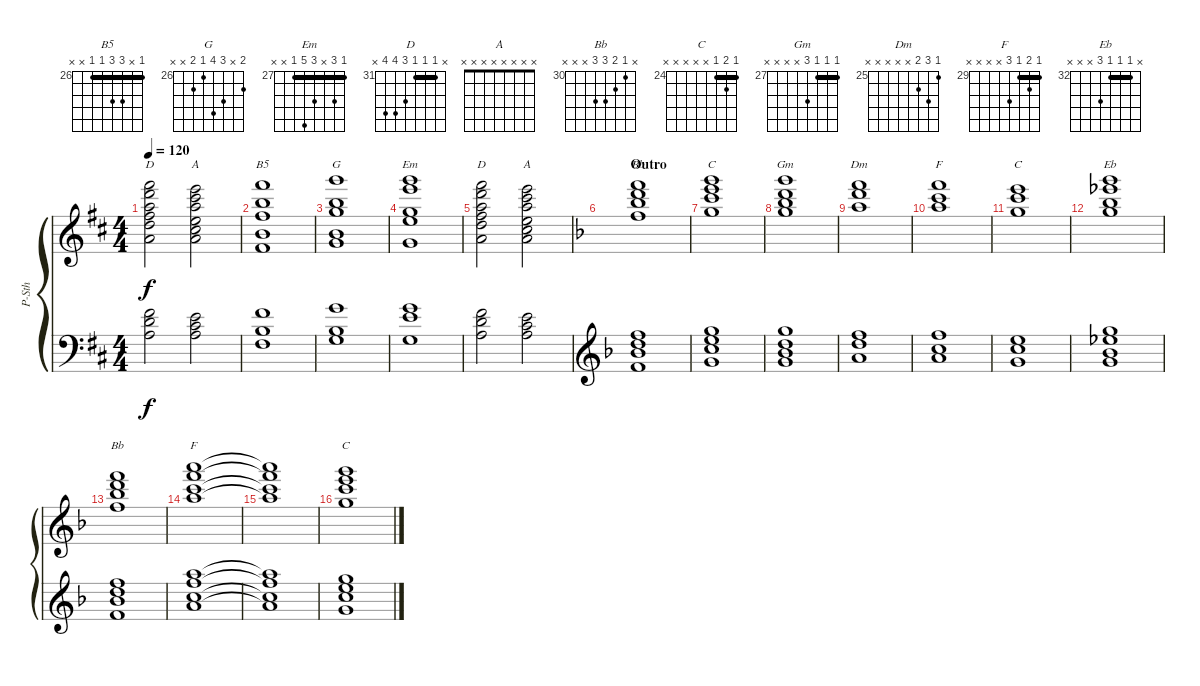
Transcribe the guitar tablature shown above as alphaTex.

\defaultSystemsLayout 4
\bracketExtendMode groupsimilarinstruments
\otherSystemsTrackNameOrientation horizontal
\track ("Strings / Pad" "P-Sth") {multiBarRest instrument pad2warm}
\staff {score}
\tuning (E4 B3 G3 D3 A2 E2 B1 Gb1)
\chord ("B5" 26 x 28 28 26 26 x x) {firstfret 26 showfingering false barre (26 26)}
\chord ("G" 27 x 28 29 26 27 x x) {firstfret 26 showfingering false}
\chord ("Em" 27 29 x 29 31 27 x x) {firstfret 27 showfingering false barre 27}
\chord ("D" x 31 31 31 33 34 34 x) {firstfret 31 showfingering false barre (31 31)}
\chord ("A" x x x x x x x x)
\chord ("Bb" 25 27 27 27 x x x x) {firstfret 25 showfingering false}
\chord ("C" 27 29 29 29 x x x x) {firstfret 27 showfingering false}
\chord ("Gm" 27 27 27 29 x x x x) {firstfret 27 showfingering false barre (27 27)}
\chord ("Dm" 25 27 26 x x x x x) {firstfret 25 showfingering false}
\chord ("F" 25 25 26 x x x x x) {firstfret 25 showfingering false barre 25}
\chord ("C" 24 25 24 x x x x x) {firstfret 24 showfingering false barre 24}
\chord ("Eb" x 32 32 32 34 x x x) {firstfret 32 showfingering false barre (32 32)}
\chord ("Bb" x 30 31 32 32 x x x) {firstfret 30 showfingering false}
\chord ("F" 29 30 29 31 x x x x) {firstfret 29 showfingering false barre 29}
\ts (4 4)
\tempo 120
\clef g2
\ks d
(33.5{acc #} 34.6{acc forcenatural} 34.7{acc forcenatural} 31.4{acc forcenatural} 31.3{acc forcenatural} 31.2{acc #}).2{ch "D" dy f} (21.3{acc forcenatural} 14.2{acc #} 5.1{acc forcenatural} 31.4{acc forcenatural} 40.5{acc #} 48.6{acc forcenatural}).2{ch "A"} |
(28.4{acc #} 26.5{acc forcenatural} 26.6{acc #} 28.3{acc forcenatural} 26.1{acc #}).1{ch "B5"} |
(29.4{acc forcenatural} 26.5{acc forcenatural} 27.6{acc forcenatural} 28.3{acc forcenatural} 27.1{acc forcenatural}).1{ch "G"} |
(29.4{acc forcenatural} 31.5{acc forcenatural} 27.6{acc forcenatural} 29.2{acc forcenatural} 27.1{acc forcenatural}).1{ch "Em"} |
(33.5{acc #} 34.6{acc forcenatural} 34.7{acc forcenatural} 31.4{acc forcenatural} 31.3{acc forcenatural} 31.2{acc #}).2{ch "D"} (21.3{acc forcenatural} 14.2{acc #} 5.1{acc forcenatural} 31.4{acc forcenatural} 40.5{acc #} 48.6{acc forcenatural}).2{ch "A"} |
\section ("" "Outro")
\ks f
(25.1{acc forcenatural} 27.2{acc forcenatural} 27.3{acc b} 27.4{acc forcenatural}).1{ch "Bb"} |
(29.4{acc forcenatural} 29.3{acc forcenatural} 29.2{acc forcenatural} 27.1{acc forcenatural}).1{ch "C"} |
(27.1{acc forcenatural} 27.2{acc forcenatural} 27.3{acc b} 29.4{acc forcenatural}).1{ch "Gm"} |
(26.3{acc forcenatural} 27.2{acc forcenatural} 25.1{acc forcenatural}).1{ch "Dm"} |
(25.1{acc forcenatural} 25.2{acc forcenatural} 26.3{acc forcenatural}).1{ch "F"} |
(24.3{acc forcenatural} 24.1{acc forcenatural} 25.2{acc forcenatural}).1{ch "C"} |
(34.5{acc forcenatural} 32.4{acc b} 32.3{acc b} 32.2{acc forcenatural}).1{ch "Eb"} |
(32.5{acc forcenatural} 32.4{acc b} 31.3{acc forcenatural} 30.2{acc forcenatural}).1{ch "Bb"} |
(31.4{acc forcenatural} 29.3{acc forcenatural} 30.2{acc forcenatural} 29.1{acc forcenatural}).1{ch "F"} |
(29.1{t acc forcenatural} 30.2{t acc forcenatural} 29.3{t acc forcenatural} 31.4{t acc forcenatural}).1 |
(29.4{acc forcenatural} 29.3{acc forcenatural} 29.2{acc forcenatural} 27.1{acc forcenatural}).1{ch "C"}
\staff {score}
\tuning (E4 B3 G3 D3 A2 E2)
\clef f4
\ottava regular
\simile none
\ks d
(2.1{acc #} 3.2{acc forcenatural} 2.3{acc forcenatural}).2{dy f} (0.1{acc forcenatural} 2.2{acc #} 2.3{acc forcenatural}).2 |
(7.2{acc #} 4.3{acc forcenatural} 4.4{acc #}).1 |
(3.1{acc forcenatural} 0.2{acc forcenatural} 0.3{acc forcenatural}).1 |
(3.1{acc forcenatural} 5.2{acc forcenatural} 0.3{acc forcenatural}).1 |
(2.1{acc #} 3.2{acc forcenatural} 2.3{acc forcenatural}).2 (0.1{acc forcenatural} 2.2{acc #} 2.3{acc forcenatural}).2 |
\clef g2
\ks f
(13.1{acc forcenatural} 15.2{acc forcenatural} 15.3{acc b} 15.4{acc forcenatural}).1 |
(17.4{acc forcenatural} 17.3{acc forcenatural} 17.2{acc forcenatural} 15.1{acc forcenatural}).1 |
(15.1{acc forcenatural} 15.2{acc forcenatural} 15.3{acc b} 17.4{acc forcenatural}).1 |
(14.3{acc forcenatural} 15.2{acc forcenatural} 13.1{acc forcenatural}).1 |
(13.1{acc forcenatural} 13.2{acc forcenatural} 14.3{acc forcenatural}).1 |
(17.4{acc forcenatural} 17.2{acc forcenatural} 17.3{acc forcenatural}).1 |
(17.4{acc forcenatural} 15.3{acc b} 16.2{acc b} 15.1{acc forcenatural}).1 |
(15.4{acc forcenatural} 15.3{acc b} 15.2{acc forcenatural} 13.1{acc forcenatural}).1 |
(19.4{acc forcenatural} 17.3{acc forcenatural} 18.2{acc forcenatural} 17.1{acc forcenatural}).1 |
(17.1{t acc forcenatural} 18.2{t acc forcenatural} 17.3{t acc forcenatural} 19.4{t acc forcenatural}).1 |
(17.4{acc forcenatural} 17.3{acc forcenatural} 17.2{acc forcenatural} 15.1{acc forcenatural}).1
